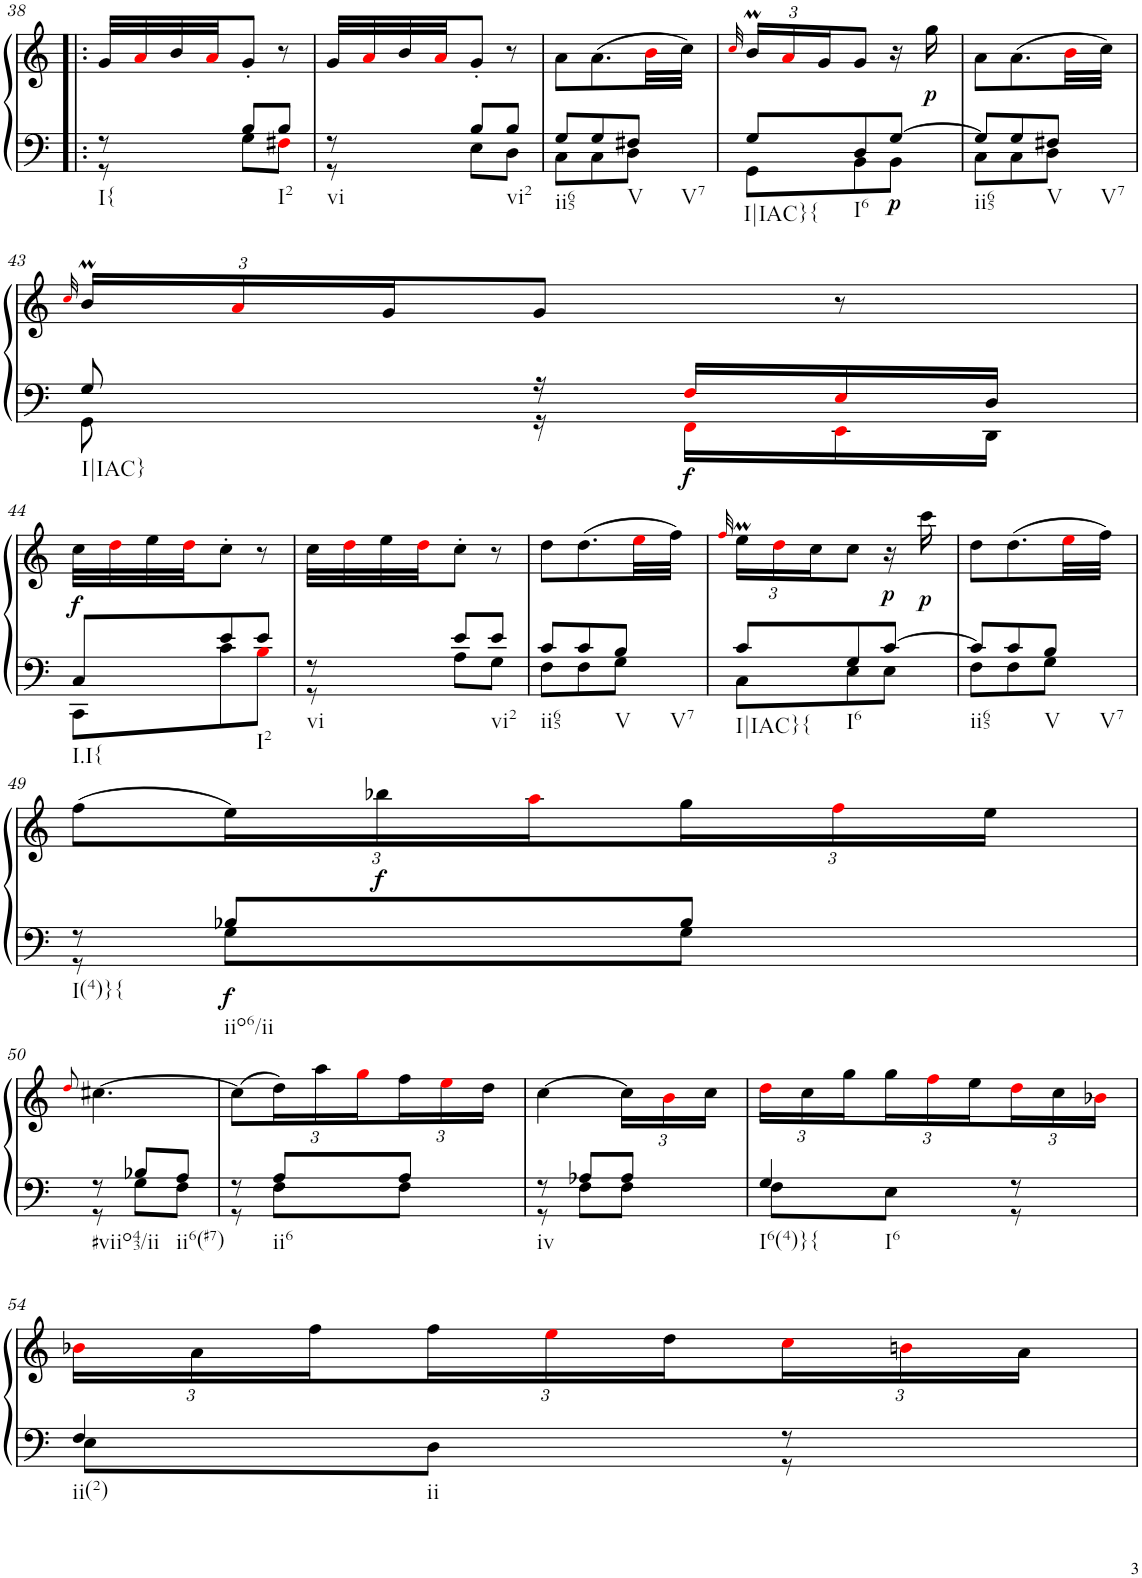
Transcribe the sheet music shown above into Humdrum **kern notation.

**kern	**kern	**dynam
*part1	*part1	*part1
*staff2	*staff1	*staff1/2
*I"unbenannt	*	*
!!LO:PB:g=z
*clefF4	*clefG2	*
*k[]	*k[]	*
*M3/8	*M3/8	*
=38!|:	=38!|:	=38!|:
*^	*	*
!LO:TX:b:t=I{	!	!	!
8r	8r	32g/LLL	.
.	.	32ai/	.
.	.	32b/	.
.	.	32ai/JJ	.
8B/L	8G\L	8g'/J	.
!LO:TX:b:t=I2	!	!	!
8B/J	8F#Xi\J	8r	.
=39	=39	=39	=39
!LO:TX:b:t=vi	!	!	!
8r	8r	32g/LLL	.
.	.	32ai/	.
.	.	32b/	.
.	.	32ai/JJ	.
8B/L	8E\L	8g'/J	.
!LO:TX:b:t=vi2	!	!	!
8B/J	8D\J	8r	.
=40	=40	=40	=40
!LO:TX:b:t=ii65	!	!	!
8G/L	8C\L	8a\L	.
8G/	8C\	(8.a\	.
!LO:TX:b:t=V	!	!	!
!LO:TX:b:t=V7	!	!	!
8F#X/J	8D\J	.	.
.	.	32bi\LL	.
.	.	32cc\JJJ)	.
=41	=41	=41	=41
.	.	32qcci/	.
*	*	*Xbrackettup	*
!LO:TX:b:t=I|IAC}{	!	!	!
8G/L	8GG\L	24bm/LL	.
.	.	24ai/	.
.	.	24g/J	.
!LO:TX:b:t=I6	!	!	!
8D/	8BB\	8g/J	.
!	!	!	!LO:DY:b=2
[8G/J	8BB\J	16r	p
!	!	!	!LO:DY:b
.	.	16gg\	p
=42	=42	=42	=42
!LO:TX:b:t=ii65	!	!	!
8G/L]	8C\L	8a\L	.
8G/	8C\	(8.a\	.
!LO:TX:b:t=V	!	!	!
!LO:TX:b:t=V7	!	!	!
8F#X/J	8D\J	.	.
.	.	32bi\LL	.
.	.	32cc\JJJ)	.
!!LO:LB:g=z
=43	=43	=43	=43
.	.	32qcci/	.
!LO:TX:b:t=I|IAC}	!	!	!
8G/	8GG\	24bm/LL	.
.	.	24ai/	.
.	.	24g/J	.
16r	16r	8g/J	.
!	!	!	!LO:DY:b=2
16Fi/LL	16FFi\LL	.	f
16Ei/	16EEi\	8r	.
16D/JJ	16DD\JJ	.	.
!!LO:LB:g=z
=44	=44	=44	=44
!LO:TX:b:t=I.I{	!	!	!
!	!	!	!LO:DY:b
8C/L	8CC\L	32cc\LLL	f
.	.	32ddi\	.
.	.	32ee\	.
.	.	32ddi\JJ	.
8e/	8c\	8cc'\J	.
!LO:TX:b:t=I2	!	!	!
8e/J	8Bi\J	8r	.
=45	=45	=45	=45
!LO:TX:b:t=vi	!	!	!
8r	8r	32cc\LLL	.
.	.	32ddi\	.
.	.	32ee\	.
.	.	32ddi\JJ	.
8e/L	8A\L	8cc'\J	.
!LO:TX:b:t=vi2	!	!	!
8e/J	8G\J	8r	.
=46	=46	=46	=46
!LO:TX:b:t=ii65	!	!	!
8c/L	8F\L	8dd\L	.
8c/	8F\	(8.dd\	.
!LO:TX:b:t=V	!	!	!
!LO:TX:b:t=V7	!	!	!
8B/J	8G\J	.	.
.	.	32eei\LL	.
.	.	32ff\JJJ)	.
=47	=47	=47	=47
.	.	32qffi/	.
!LO:TX:b:t=I|IAC}{	!	!	!
8c/L	8C\L	24eem\LL	.
.	.	24ddi\	.
.	.	24cc\J	.
!LO:TX:b:t=I6	!	!	!
8G/	8E\	8cc\J	.
!	!	!	!LO:DY:b
[8c/J	8E\J	16r	p
!	!	!	!LO:DY:b
.	.	16ccc\	p
=48	=48	=48	=48
!LO:TX:b:t=ii65	!	!	!
8c/L]	8F\L	8dd\L	.
8c/	8F\	(8.dd\	.
!LO:TX:b:t=V	!	!	!
!LO:TX:b:t=V7	!	!	!
8B/J	8G\J	.	.
.	.	32eei\LL	.
.	.	32ff\JJJ)	.
!!LO:LB:g=z
=49	=49	=49	=49
!LO:TX:b:t=I(4)}{	!	!	!
8r	8r	(8ff\L	.
!LO:TX:b:t=iio6/ii	!	!	!
!	!	!	!LO:DY:b=2
8B-X/L	8G\L	24ee\L)	f
!	!	!	!LO:DY:b
.	.	24bb-X\	f
.	.	24aai\	.
8B-/J	8G\J	24gg\	.
.	.	24ffi\	.
.	.	24ee\JJ	.
!!LO:LB:g=z
=50	=50	=50	=50
.	.	8qddi/	.
!LO:TX:b:t=#viio43/ii	!	!	!
8r	8r	[4.cc#X\	.
8B-X/L	8G\L	.	.
!LO:TX:b:t=ii6(#7)	!	!	!
8A/J	8F\J	.	.
=51	=51	=51	=51
8r	8r	(8cc#\L]	.
!LO:TX:b:t=ii6	!	!	!
8A/L	8F\L	24dd\L)	.
.	.	24aa\	.
.	.	24ggi\	.
8A/J	8F\J	24ff\	.
.	.	24eei\	.
.	.	24dd\JJ	.
=52	=52	=52	=52
!LO:TX:b:t=iv	!	!	!
8r	8r	[4cc\	.
8A-X/L	8F\L	.	.
8A-/J	8F\J	24cc\LL]	.
.	.	24bi\	.
.	.	24cc\JJ	.
=53	=53	=53	=53
!LO:TX:b:t=I6(4)}{	!	!	!
!LO:TX:b:t=I6	!	!	!
4G/	8F\L	24ddi\LL	.
.	.	24cc\	.
.	.	24gg\	.
.	8E\J	24gg\	.
.	.	24ffi\	.
.	.	24ee\	.
8r	8r	24ddi\	.
.	.	24cc\	.
.	.	24b-Xi\JJ	.
!!LO:LB:g=z
=54	=54	=54	=54
!LO:TX:b:t=ii(2)	!	!	!
!LO:TX:b:t=ii	!	!	!
4F/	8E\L	24b-Xi\LL	.
.	.	24a\	.
.	.	24ff\	.
.	8D\J	24ff\	.
.	.	24eei\	.
.	.	24dd\	.
8r	8r	24cci\	.
.	.	24bni\	.
.	.	24a\JJ	.
*v	*v	*	*
=	=	=
*-	*-	*-
